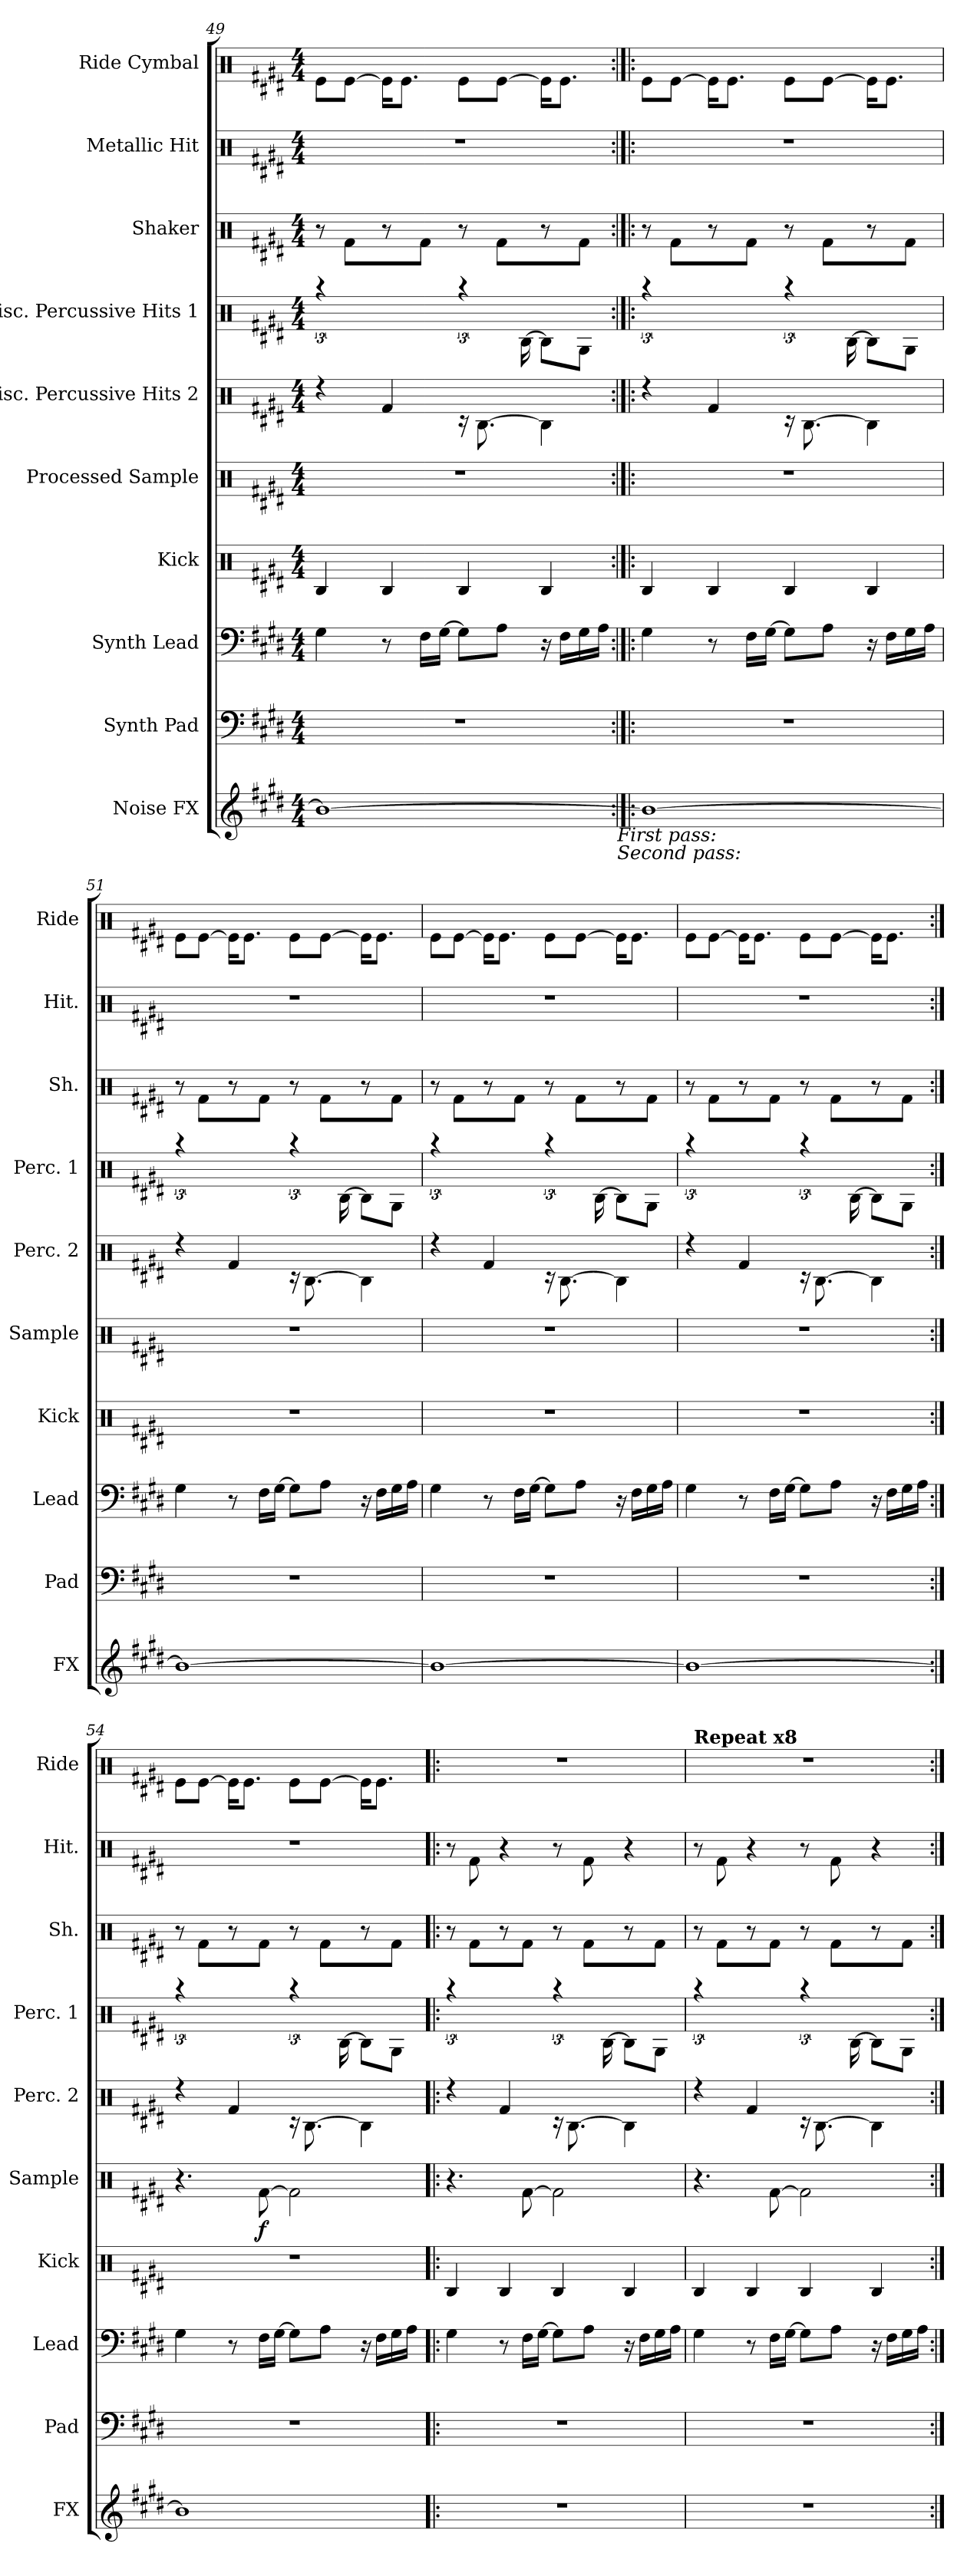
**kern	**dynam	**kern	**kern	**kern	**kern	**dynam	**kern	**kern	**kern	**kern	**kern
*part10	*part10	*part9	*part8	*part7	*part6	*part6	*part5	*part4	*part3	*part2	*part1
*staff10	*staff10	*staff9	*staff8	*staff7	*staff6	*staff6	*staff5	*staff4	*staff3	*staff2	*staff1
*I"Noise FX	*	*I"Synth Pad	*I"Synth Lead	*I"Kick	*I"Processed Sample	*	*I"Misc. Percussive Hits 2	*I"Misc. Percussive Hits 1	*I"Shaker	*I"Metallic Hit	*I"Ride Cymbal
*I'FX	*	*I'Pad	*I'Lead	*I'Kick	*I'Sample	*	*I'Perc. 2	*I'Perc. 1	*I'Sh.	*I'Hit.	*I'Ride
*clefG2	*	*clefF4	*clefF4	*clefX	*clefX	*	*clefX	*clefX	*clefX	*clefX	*clefX
*k[f#c#g#d#]	*	*k[f#c#g#d#]	*k[f#c#g#d#]	*k[f#c#g#d#]	*k[f#c#g#d#]	*	*k[f#c#g#d#]	*k[f#c#g#d#]	*k[f#c#g#d#]	*k[f#c#g#d#]	*k[f#c#g#d#]
*E:	*	*E:	*E:	*E:	*E:	*	*E:	*E:	*E:	*E:	*E:
*M4/4	*	*M4/4	*M4/4	*M4/4	*M4/4	*	*M4/4	*M4/4	*M4/4	*M4/4	*M4/4
=49	=49	=49	=49	=49	=49	=49	=49	=49	=49	=49	=49
*	*	*	*	*	*	*	*^	*^	*	*	*
1b_	.	1r	4G#\	4RB/	1r	.	4rdd	2ryy	6raa	2ryy	8r	1r	8Re\L
.	.	.	.	.	.	.	.	.	.	.	8Rf\L	.	[8Re\J
.	.	.	.	.	.	.	.	.	12R/	.	.	.	.
.	.	.	8r	4RB/	.	.	4Rf/	.	4R/	.	8r	.	16Re\KL]
.	.	.	.	.	.	.	.	.	.	.	.	.	8.Re\J
.	.	.	16F#\LL	.	.	.	.	.	.	.	8Rf\J	.	.
.	.	.	[16G#\JJ	.	.	.	.	.	.	.	.	.	.
.	.	.	8G#\L]	4RB/	.	.	2ryy	16rc	6raa	8ryy	8r	.	8Re\L
.	.	.	.	.	.	.	.	[<8.RB\	.	.	.	.	.
.	.	.	8A\J	.	.	.	.	.	.	16ryy	8Rf\L	.	[8Re\J
.	.	.	.	.	.	.	.	.	12R/	.	.	.	.
.	.	.	.	.	.	.	.	.	.	[<16RB\	.	.	.
.	.	.	16r	4RB/	.	.	.	4RB\]	4R/	8RB\L]	8r	.	16Re\KL]
.	.	.	16F#\LL	.	.	.	.	.	.	.	.	.	8.Re\J
.	.	.	16G#\	.	.	.	.	.	.	8RG\J	8Rf\J	.	.
.	.	.	16A\JJ	.	.	.	.	.	.	.	.	.	.
!LO:TX:b:i:t=First pass&colon;\nSecond pass&colon;	!	!	!	!	!	!	!	!	!	!	!	!	!
=50:|!|:	=50:|!|:	=50:|!|:	=50:|!|:	=50:|!|:	=50:|!|:	=50:|!|:	=50:|!|:	=50:|!|:	=50:|!|:	=50:|!|:	=50:|!|:	=50:|!|:	=50:|!|:
!	!LO:DY:b	!	!	!	!	!	!	!	!	!	!	!	!
!	!LO:DY:n=1:b	!	!	!	!	!	!	!	!	!	!	!	!
1b_	mf f	1r	4G#\	4RB/	1r	.	4rdd	2ryy	6raa	2ryy	8r	1r	8Re\L
.	.	.	.	.	.	.	.	.	.	.	8Rf\L	.	[8Re\J
.	.	.	.	.	.	.	.	.	12R/	.	.	.	.
.	.	.	8r	4RB/	.	.	4Rf/	.	4R/	.	8r	.	16Re\KL]
.	.	.	.	.	.	.	.	.	.	.	.	.	8.Re\J
.	.	.	16F#\LL	.	.	.	.	.	.	.	8Rf\J	.	.
.	.	.	[16G#\JJ	.	.	.	.	.	.	.	.	.	.
.	.	.	8G#\L]	4RB/	.	.	2ryy	16rc	6raa	8ryy	8r	.	8Re\L
.	.	.	.	.	.	.	.	[<8.RB\	.	.	.	.	.
.	.	.	8A\J	.	.	.	.	.	.	16ryy	8Rf\L	.	[8Re\J
.	.	.	.	.	.	.	.	.	12R/	.	.	.	.
.	.	.	.	.	.	.	.	.	.	[<16RB\	.	.	.
.	.	.	16r	4RB/	.	.	.	4RB\]	4R/	8RB\L]	8r	.	16Re\KL]
.	.	.	16F#\LL	.	.	.	.	.	.	.	.	.	8.Re\J
.	.	.	16G#\	.	.	.	.	.	.	8RG\J	8Rf\J	.	.
.	.	.	16A\JJ	.	.	.	.	.	.	.	.	.	.
!!LO:LB:g=z
=51	=51	=51	=51	=51	=51	=51	=51	=51	=51	=51	=51	=51	=51
1b_	.	1r	4G#\	1r	1r	.	4rdd	2ryy	6raa	2ryy	8r	1r	8Re\L
.	.	.	.	.	.	.	.	.	.	.	8Rf\L	.	[8Re\J
.	.	.	.	.	.	.	.	.	12R/	.	.	.	.
.	.	.	8r	.	.	.	4Rf/	.	4R/	.	8r	.	16Re\KL]
.	.	.	.	.	.	.	.	.	.	.	.	.	8.Re\J
.	.	.	16F#\LL	.	.	.	.	.	.	.	8Rf\J	.	.
.	.	.	[16G#\JJ	.	.	.	.	.	.	.	.	.	.
.	.	.	8G#\L]	.	.	.	2ryy	16rc	6raa	8ryy	8r	.	8Re\L
.	.	.	.	.	.	.	.	[<8.RB\	.	.	.	.	.
.	.	.	8A\J	.	.	.	.	.	.	16ryy	8Rf\L	.	[8Re\J
.	.	.	.	.	.	.	.	.	12R/	.	.	.	.
.	.	.	.	.	.	.	.	.	.	[<16RB\	.	.	.
.	.	.	16r	.	.	.	.	4RB\]	4R/	8RB\L]	8r	.	16Re\KL]
.	.	.	16F#\LL	.	.	.	.	.	.	.	.	.	8.Re\J
.	.	.	16G#\	.	.	.	.	.	.	8RG\J	8Rf\J	.	.
.	.	.	16A\JJ	.	.	.	.	.	.	.	.	.	.
=52	=52	=52	=52	=52	=52	=52	=52	=52	=52	=52	=52	=52	=52
1b_	.	1r	4G#\	1r	1r	.	4rdd	2ryy	6raa	2ryy	8r	1r	8Re\L
.	.	.	.	.	.	.	.	.	.	.	8Rf\L	.	[8Re\J
.	.	.	.	.	.	.	.	.	12R/	.	.	.	.
.	.	.	8r	.	.	.	4Rf/	.	4R/	.	8r	.	16Re\KL]
.	.	.	.	.	.	.	.	.	.	.	.	.	8.Re\J
.	.	.	16F#\LL	.	.	.	.	.	.	.	8Rf\J	.	.
.	.	.	[16G#\JJ	.	.	.	.	.	.	.	.	.	.
.	.	.	8G#\L]	.	.	.	2ryy	16rc	6raa	8ryy	8r	.	8Re\L
.	.	.	.	.	.	.	.	[<8.RB\	.	.	.	.	.
.	.	.	8A\J	.	.	.	.	.	.	16ryy	8Rf\L	.	[8Re\J
.	.	.	.	.	.	.	.	.	12R/	.	.	.	.
.	.	.	.	.	.	.	.	.	.	[<16RB\	.	.	.
.	.	.	16r	.	.	.	.	4RB\]	4R/	8RB\L]	8r	.	16Re\KL]
.	.	.	16F#\LL	.	.	.	.	.	.	.	.	.	8.Re\J
.	.	.	16G#\	.	.	.	.	.	.	8RG\J	8Rf\J	.	.
.	.	.	16A\JJ	.	.	.	.	.	.	.	.	.	.
=53	=53	=53	=53	=53	=53	=53	=53	=53	=53	=53	=53	=53	=53
1b_	.	1r	4G#\	1r	1r	.	4rdd	2ryy	6raa	2ryy	8r	1r	8Re\L
.	.	.	.	.	.	.	.	.	.	.	8Rf\L	.	[8Re\J
.	.	.	.	.	.	.	.	.	12R/	.	.	.	.
.	.	.	8r	.	.	.	4Rf/	.	4R/	.	8r	.	16Re\KL]
.	.	.	.	.	.	.	.	.	.	.	.	.	8.Re\J
.	.	.	16F#\LL	.	.	.	.	.	.	.	8Rf\J	.	.
.	.	.	[16G#\JJ	.	.	.	.	.	.	.	.	.	.
.	.	.	8G#\L]	.	.	.	2ryy	16rc	6raa	8ryy	8r	.	8Re\L
.	.	.	.	.	.	.	.	[<8.RB\	.	.	.	.	.
.	.	.	8A\J	.	.	.	.	.	.	16ryy	8Rf\L	.	[8Re\J
.	.	.	.	.	.	.	.	.	12R/	.	.	.	.
.	.	.	.	.	.	.	.	.	.	[<16RB\	.	.	.
.	.	.	16r	.	.	.	.	4RB\]	4R/	8RB\L]	8r	.	16Re\KL]
.	.	.	16F#\LL	.	.	.	.	.	.	.	.	.	8.Re\J
.	.	.	16G#\	.	.	.	.	.	.	8RG\J	8Rf\J	.	.
.	.	.	16A\JJ	.	.	.	.	.	.	.	.	.	.
=54:|!	=54:|!	=54:|!	=54:|!	=54:|!	=54:|!	=54:|!	=54:|!	=54:|!	=54:|!	=54:|!	=54:|!	=54:|!	=54:|!
1b]	.	1r	4G#\	1r	4.r	.	4rdd	2ryy	6raa	2ryy	8r	1r	8Re\L
.	.	.	.	.	.	.	.	.	.	.	8Rf\L	.	[8Re\J
.	.	.	.	.	.	.	.	.	12R/	.	.	.	.
.	.	.	8r	.	.	.	4Rf/	.	4R/	.	8r	.	16Re\KL]
.	.	.	.	.	.	.	.	.	.	.	.	.	8.Re\J
!	!	!	!	!	!	!LO:DY:b	!	!	!	!	!	!	!
.	.	.	16F#\LL	.	[8Rf\	f	.	.	.	.	8Rf\J	.	.
.	.	.	[16G#\JJ	.	.	.	.	.	.	.	.	.	.
.	.	.	8G#\L]	.	2Rf\]	.	2ryy	16rc	6raa	8ryy	8r	.	8Re\L
.	.	.	.	.	.	.	.	[<8.RB\	.	.	.	.	.
.	.	.	8A\J	.	.	.	.	.	.	16ryy	8Rf\L	.	[8Re\J
.	.	.	.	.	.	.	.	.	12R/	.	.	.	.
.	.	.	.	.	.	.	.	.	.	[<16RB\	.	.	.
.	.	.	16r	.	.	.	.	4RB\]	4R/	8RB\L]	8r	.	16Re\KL]
.	.	.	16F#\LL	.	.	.	.	.	.	.	.	.	8.Re\J
.	.	.	16G#\	.	.	.	.	.	.	8RG\J	8Rf\J	.	.
.	.	.	16A\JJ	.	.	.	.	.	.	.	.	.	.
=55!|:	=55!|:	=55!|:	=55!|:	=55!|:	=55!|:	=55!|:	=55!|:	=55!|:	=55!|:	=55!|:	=55!|:	=55!|:	=55!|:
1r	.	1r	4G#\	4RB/	4.r	.	4rdd	2ryy	6raa	2ryy	8r	8r	1r
.	.	.	.	.	.	.	.	.	.	.	8Rf\L	8Rf\	.
.	.	.	.	.	.	.	.	.	12R/	.	.	.	.
.	.	.	8r	4RB/	.	.	4Rf/	.	4R/	.	8r	4r	.
.	.	.	16F#\LL	.	[8Rf\	.	.	.	.	.	8Rf\J	.	.
.	.	.	[16G#\JJ	.	.	.	.	.	.	.	.	.	.
.	.	.	8G#\L]	4RB/	2Rf\]	.	2ryy	16rc	6raa	8ryy	8r	8r	.
.	.	.	.	.	.	.	.	[<8.RB\	.	.	.	.	.
.	.	.	8A\J	.	.	.	.	.	.	16ryy	8Rf\L	8Rf\	.
.	.	.	.	.	.	.	.	.	12R/	.	.	.	.
.	.	.	.	.	.	.	.	.	.	[<16RB\	.	.	.
.	.	.	16r	4RB/	.	.	.	4RB\]	4R/	8RB\L]	8r	4r	.
.	.	.	16F#\LL	.	.	.	.	.	.	.	.	.	.
.	.	.	16G#\	.	.	.	.	.	.	8RG\J	8Rf\J	.	.
.	.	.	16A\JJ	.	.	.	.	.	.	.	.	.	.
!!LO:PB:g=z
=56	=56	=56	=56	=56	=56	=56	=56	=56	=56	=56	=56	=56	=56
!	!	!	!	!	!	!	!	!	!	!	!	!	!LO:TX:a:B:t=Repeat x8
1r	.	1r	4G#\	4RB/	4.r	.	4rdd	2ryy	6raa	2ryy	8r	8r	1r
.	.	.	.	.	.	.	.	.	.	.	8Rf\L	8Rf\	.
.	.	.	.	.	.	.	.	.	12R/	.	.	.	.
.	.	.	8r	4RB/	.	.	4Rf/	.	4R/	.	8r	4r	.
.	.	.	16F#\LL	.	[8Rf\	.	.	.	.	.	8Rf\J	.	.
.	.	.	[16G#\JJ	.	.	.	.	.	.	.	.	.	.
.	.	.	8G#\L]	4RB/	2Rf\]	.	2ryy	16rc	6raa	8ryy	8r	8r	.
.	.	.	.	.	.	.	.	[<8.RB\	.	.	.	.	.
.	.	.	8A\J	.	.	.	.	.	.	16ryy	8Rf\L	8Rf\	.
.	.	.	.	.	.	.	.	.	12R/	.	.	.	.
.	.	.	.	.	.	.	.	.	.	[<16RB\	.	.	.
.	.	.	16r	4RB/	.	.	.	4RB\]	4R/	8RB\L]	8r	4r	.
.	.	.	16F#\LL	.	.	.	.	.	.	.	.	.	.
.	.	.	16G#\	.	.	.	.	.	.	8RG\J	8Rf\J	.	.
.	.	.	16A\JJ	.	.	.	.	.	.	.	.	.	.
*	*	*	*	*	*	*	*v	*v	*	*	*	*	*
*	*	*	*	*	*	*	*	*v	*v	*	*	*
=:|!	=:|!	=:|!	=:|!	=:|!	=:|!	=:|!	=:|!	=:|!	=:|!	=:|!	=:|!
*-	*-	*-	*-	*-	*-	*-	*-	*-	*-	*-	*-
